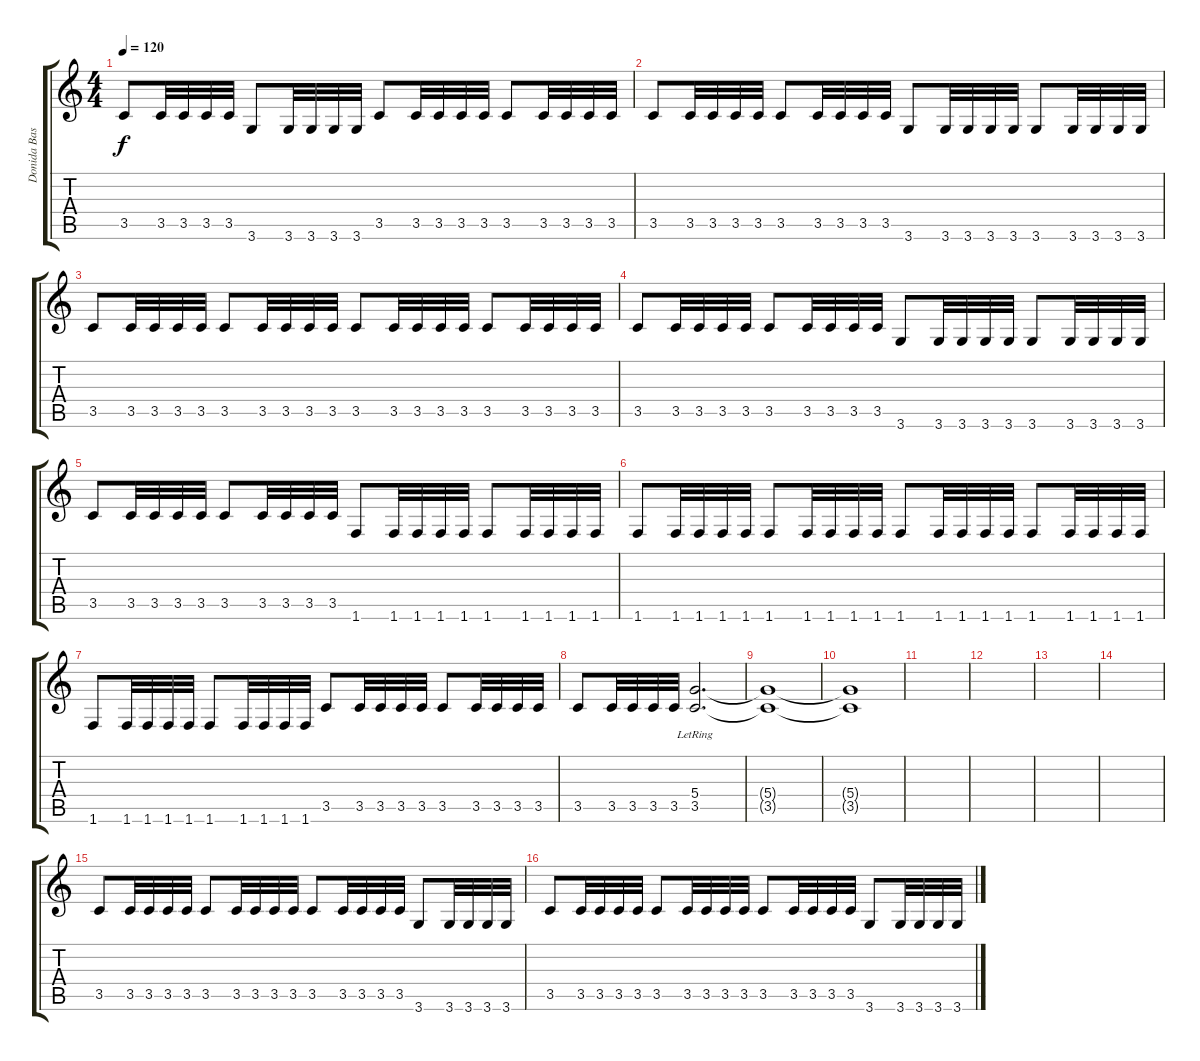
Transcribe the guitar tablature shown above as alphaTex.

\track ("Donida Base" "Donida Bas") {instrument distortionguitar}
\staff {score tabs}
\tuning (E4 B3 G3 D3 A2 E2) {hide}
\ts (4 4)
\tempo 120
\clef g2
\ks c
3.5.8{dy f} 3.5.32 3.5.32 3.5.32 3.5.32 3.6.8 3.6.32 3.6.32 3.6.32 3.6.32 3.5.8 3.5.32 3.5.32 3.5.32 3.5.32 3.5.8 3.5.32 3.5.32 3.5.32 3.5.32 |
3.5.8 3.5.32 3.5.32 3.5.32 3.5.32 3.5.8 3.5.32 3.5.32 3.5.32 3.5.32 3.6.8 3.6.32 3.6.32 3.6.32 3.6.32 3.6.8 3.6.32 3.6.32 3.6.32 3.6.32 |
3.5.8 3.5.32 3.5.32 3.5.32 3.5.32 3.5.8 3.5.32 3.5.32 3.5.32 3.5.32 3.5.8 3.5.32 3.5.32 3.5.32 3.5.32 3.5.8 3.5.32 3.5.32 3.5.32 3.5.32 |
3.5.8 3.5.32 3.5.32 3.5.32 3.5.32 3.5.8 3.5.32 3.5.32 3.5.32 3.5.32 3.6.8 3.6.32 3.6.32 3.6.32 3.6.32 3.6.8 3.6.32 3.6.32 3.6.32 3.6.32 |
3.5.8 3.5.32 3.5.32 3.5.32 3.5.32 3.5.8 3.5.32 3.5.32 3.5.32 3.5.32 1.6.8 1.6.32 1.6.32 1.6.32 1.6.32 1.6.8 1.6.32 1.6.32 1.6.32 1.6.32 |
1.6.8 1.6.32 1.6.32 1.6.32 1.6.32 1.6.8 1.6.32 1.6.32 1.6.32 1.6.32 1.6.8 1.6.32 1.6.32 1.6.32 1.6.32 1.6.8 1.6.32 1.6.32 1.6.32 1.6.32 |
1.6.8 1.6.32 1.6.32 1.6.32 1.6.32 1.6.8 1.6.32 1.6.32 1.6.32 1.6.32 3.5.8 3.5.32 3.5.32 3.5.32 3.5.32 3.5.8 3.5.32 3.5.32 3.5.32 3.5.32 |
3.5.8 3.5.32 3.5.32 3.5.32 3.5.32 (5.4{lr} 3.5{lr}).2{d} |
(5.4{t} 3.5{t}).1 |
(5.4{t} 3.5{t}).1 |
|
|
|
|
3.5.8 3.5.32 3.5.32 3.5.32 3.5.32 3.5.8 3.5.32 3.5.32 3.5.32 3.5.32 3.5.8 3.5.32 3.5.32 3.5.32 3.5.32 3.6.8 3.6.32 3.6.32 3.6.32 3.6.32 |
3.5.8 3.5.32 3.5.32 3.5.32 3.5.32 3.5.8 3.5.32 3.5.32 3.5.32 3.5.32 3.5.8 3.5.32 3.5.32 3.5.32 3.5.32 3.6.8 3.6.32 3.6.32 3.6.32 3.6.32
